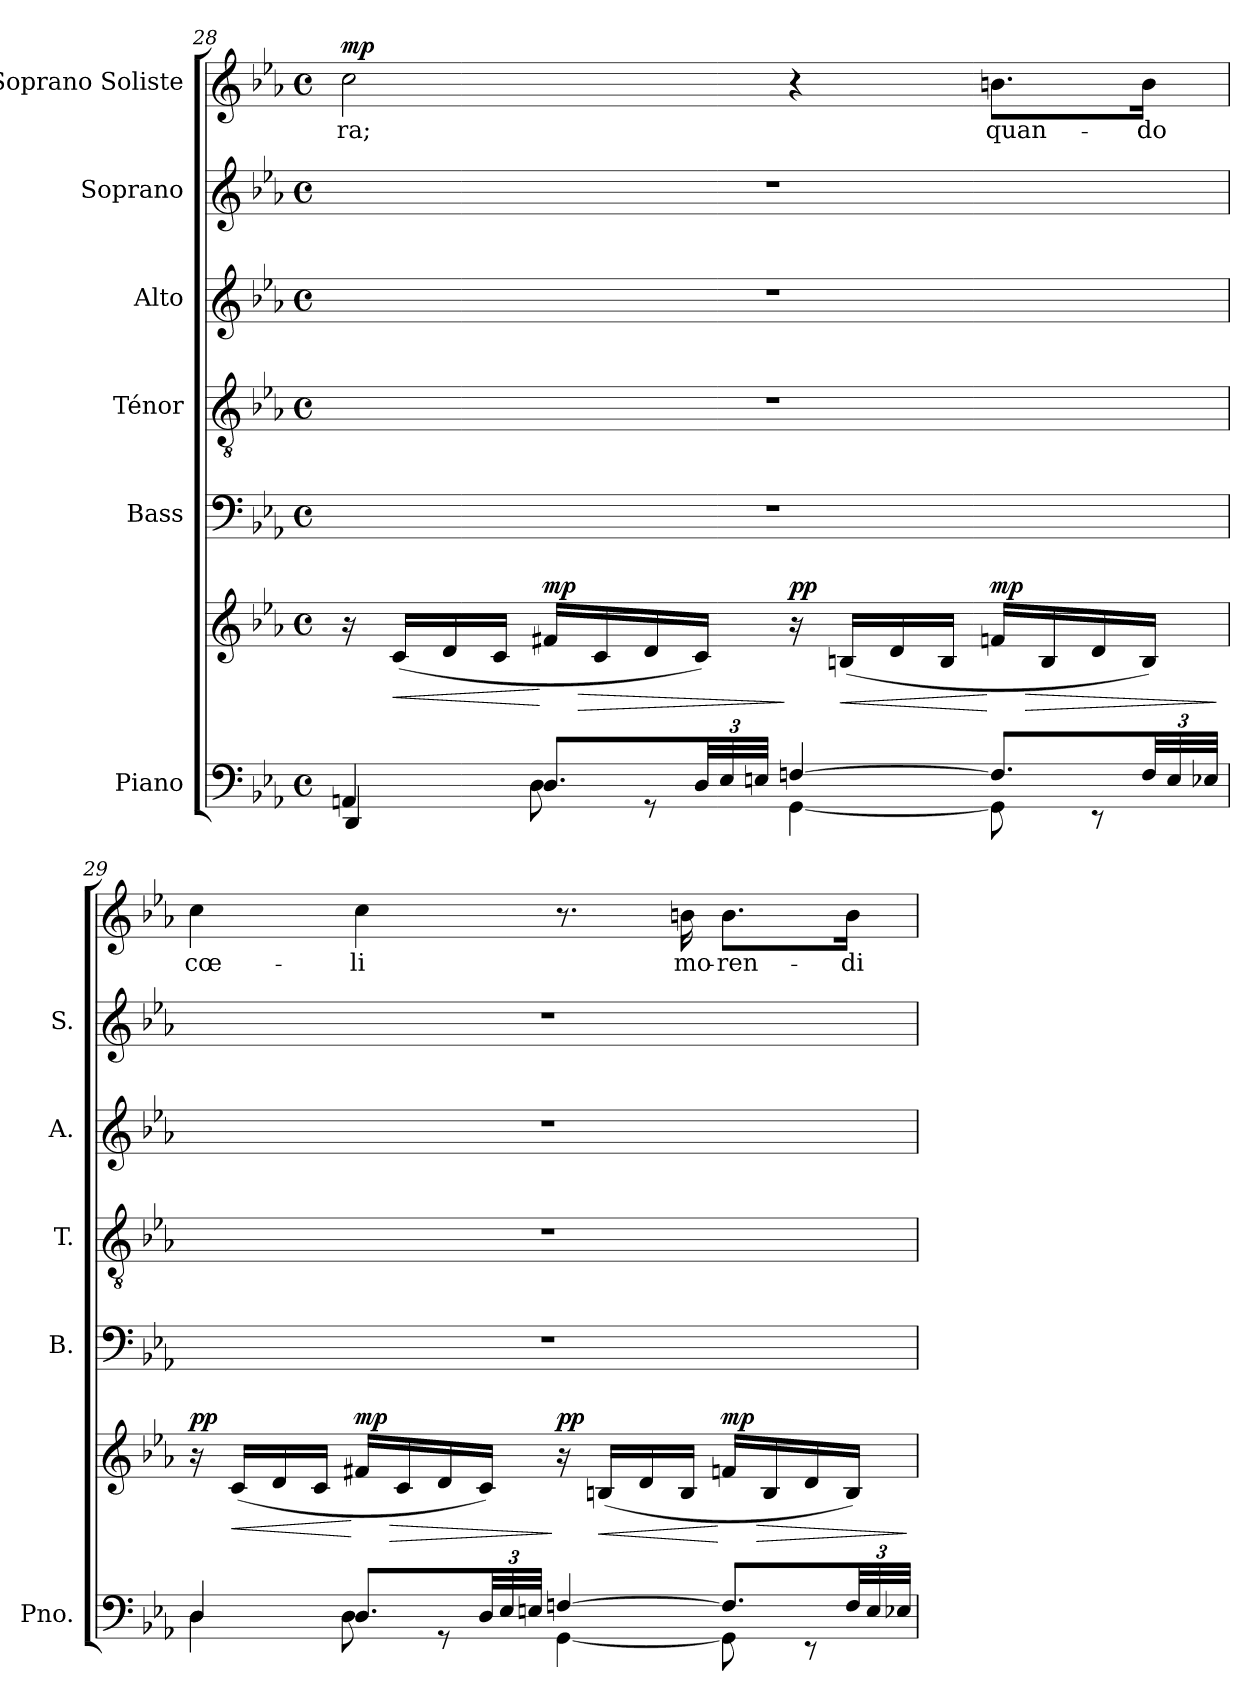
**kern	**kern	**dynam	**kern	**kern	**kern	**kern	**kern	**text	**dynam
*part6	*part6	*part6	*part5	*part4	*part3	*part2	*part1	*part1	*part1
*staff7	*staff6	*staff6/7	*staff5	*staff4	*staff3	*staff2	*staff1	*staff1	*staff1
*I"Piano	*	*	*I"Bass	*I"Ténor	*I"Alto	*I"Soprano	*I"Soprano Soliste	*	*
*I'Pno.	*	*	*I'B.	*I'T.	*I'A.	*I'S.	*	*	*
!!LO:LB:g=z
*clefF4	*clefG2	*	*clefF4	*clefGv2	*clefG2	*clefG2	*clefG2	*	*
*k[b-e-a-]	*k[b-e-a-]	*	*k[b-e-a-]	*k[b-e-a-]	*k[b-e-a-]	*k[b-e-a-]	*k[b-e-a-]	*	*
*M4/4	*M4/4	*	*M4/4	*M4/4	*M4/4	*M4/4	*M4/4	*	*
*met(c)	*met(c)	*	*met(c)	*met(c)	*met(c)	*met(c)	*met(c)	*	*
=28	=28	=28	=28	=28	=28	=28	=28	=28	=28
*^	*	*	*	*	*	*	*	*	*
!	!	!	!	!	!	!	!	!	!	!LO:DY:a
4AAn/	4DD/	16r	.	1r	1r	1r	1r	2cc\	-ra;	mp
!	!	!	!LO:HP:b	!	!	!	!	!	!	!
.	.	(16c/LL	<	.	.	.	.	.	.	.
.	.	16d/	.	.	.	.	.	.	.	.
.	.	16c/JJ	.	.	.	.	.	.	.	.
!	!	!	!LO:HP:n=1:b	!	!	!	!	!	!	!
!	!	!	!LO:DY:n=1:a	!	!	!	!	!	!	!
8.D/L	8D\	16f#X/LL	[ > mp	.	.	.	.	.	.	.
.	.	16c/	.	.	.	.	.	.	.	.
.	8r	16d/	.	.	.	.	.	.	.	.
*Xbrackettup	*	*	*	*	*	*	*	*	*	*
48D/LL	.	16c/JJ)	.	.	.	.	.	.	.	.
48E-/	.	.	.	.	.	.	.	.	.	.
48En/JJJ	.	.	.	.	.	.	.	.	.	.
!	!	!	!LO:DY:n=2:a	!	!	!	!	!	!	!
[4Fn/	[4GG\	16r	] pp	.	.	.	.	4r	.	.
!	!	!	!LO:HP:b	!	!	!	!	!	!	!
.	.	(16Bn/LL	<	.	.	.	.	.	.	.
.	.	16d/	.	.	.	.	.	.	.	.
.	.	16B/JJ	.	.	.	.	.	.	.	.
!	!	!	!LO:HP:n=1:b	!	!	!	!	!	!	!
!	!	!	!LO:DY:n=3:a	!	!	!	!	!	!	!
8.F/L]	8GG\]	16fn/LL	[ > mp	.	.	.	.	8.bn\L	quan-	.
.	.	16B/	.	.	.	.	.	.	.	.
.	8r	16d/	.	.	.	.	.	.	.	.
48F/LL	.	16B/JJ)	.	.	.	.	.	16b\Jk	-do	.
48E/	.	.	.	.	.	.	.	.	.	.
48E-X/JJJ	.	.	.	.	.	.	.	.	.	.
*v	*v	*	*	*	*	*	*	*	*	*
.	.	]	.	.	.	.	.	.	.
=29	=29	=29	=29	=29	=29	=29	=29	=29	=29
*^	*	*	*	*	*	*	*	*	*
!	!	!	!LO:DY:a	!	!	!	!	!	!	!
4D/	4D\	16r	pp	1r	1r	1r	1r	4cc\	cœ-	.
!	!	!	!LO:HP:b	!	!	!	!	!	!	!
.	.	(16c/LL	<	.	.	.	.	.	.	.
.	.	16d/	.	.	.	.	.	.	.	.
.	.	16c/JJ	.	.	.	.	.	.	.	.
!	!	!	!LO:HP:n=1:b	!	!	!	!	!	!	!
!	!	!	!LO:DY:n=1:a	!	!	!	!	!	!	!
8.D/L	8D\	16f#X/LL	[ > mp	.	.	.	.	4cc\	-li	.
.	.	16c/	.	.	.	.	.	.	.	.
.	8r	16d/	.	.	.	.	.	.	.	.
48D/LL	.	16c/JJ)	.	.	.	.	.	.	.	.
48E-/	.	.	.	.	.	.	.	.	.	.
48En/JJJ	.	.	.	.	.	.	.	.	.	.
!	!	!	!LO:DY:n=2:a	!	!	!	!	!	!	!
[4Fn/	[4GG\	16r	] pp	.	.	.	.	8.r	.	.
!	!	!	!LO:HP:b	!	!	!	!	!	!	!
.	.	(16Bn/LL	<	.	.	.	.	.	.	.
.	.	16d/	.	.	.	.	.	.	.	.
.	.	16B/JJ	.	.	.	.	.	16bn\	mo-	.
!	!	!	!LO:HP:n=1:b	!	!	!	!	!	!	!
!	!	!	!LO:DY:n=3:a	!	!	!	!	!	!	!
8.F/L]	8GG\]	16fn/LL	[ > mp	.	.	.	.	8.b\L	-ren-	.
.	.	16B/	.	.	.	.	.	.	.	.
.	8r	16d/	.	.	.	.	.	.	.	.
48F/LL	.	16B/JJ)	.	.	.	.	.	16b\Jk	-di	.
48E/	.	.	.	.	.	.	.	.	.	.
48E-X/JJJ	.	.	.	.	.	.	.	.	.	.
*v	*v	*	*	*	*	*	*	*	*	*
.	.	]	.	.	.	.	.	.	.
=	=	=	=	=	=	=	=	=	=
*-	*-	*-	*-	*-	*-	*-	*-	*-	*-
